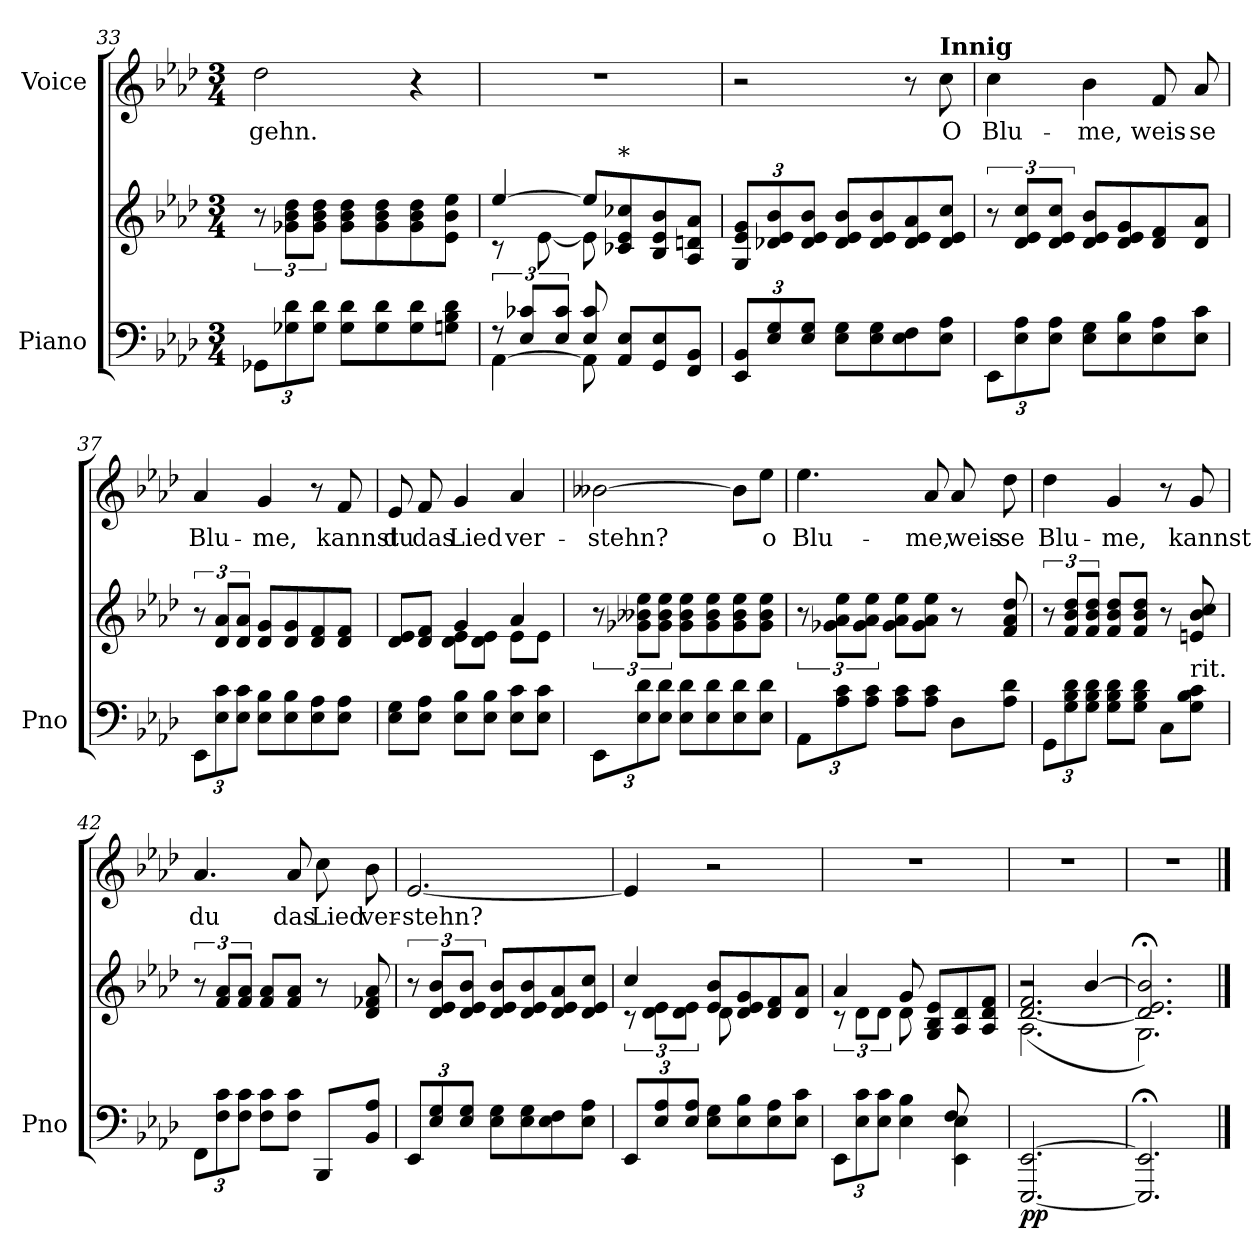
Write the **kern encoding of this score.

**kern	**kern	**dynam	**kern	**text
*part2	*part2	*part2	*part1	*part1
*staff3	*staff2	*staff2/3	*staff1	*staff1
*I"Piano	*	*	*I"Voice	*
*I'Pno	*	*	*	*
*clefF4	*clefG2	*	*clefG2	*
*k[b-e-a-d-]	*k[b-e-a-d-]	*	*k[b-e-a-d-]	*
*M3/4	*M3/4	*	*M3/4	*
*Xbrackettup	*	*	*	*
=33	=33	=33	=33	=33
12GG-X\L	12r	.	2dd-\	-gehn.
12G-X\ 12d-\	12g-X\ 12b-\ 12dd-\L	.	.	.
12G-\ 12d-\J	12g-\ 12b-\ 12dd-\J	.	.	.
8G-\ 8d-\L	8g-\ 8b-\ 8dd-\L	.	.	.
8G-\ 8d-\	8g-\ 8b-\ 8dd-\	.	.	.
8G-\ 8d-\	8g-\ 8b-\ 8dd-\	.	4r	.
8Gn\ 8B-\ 8d-\J	8e-\ 8b-\ 8ee-\J	.	.	.
=34	=34	=34	=34	=34
*brackettup	*	*	*	*
*^	*^	*	*	*
*	*^	*	*	*	*	*
12r	4ryy	[4AA-\	[4ee-/	8r	.	2.r	.
12E-/ 12c-X/L	.	.	.	.	.	.	.
.	.	.	.	[8e-\	.	.	.
12E-/ 12c-/J	.	.	.	.	.	.	.
8E-/ 8c-/	8AA-\]	2ryy	8ee-/L]	8e-\]	.	.	.
!	!	!	!LO:TX:a:t=*	!	!	!	!
8AA-/ 8E-/L	4.ryy	.	8c-X/ 8e-/ 8cc-i/	4.ryy	.	.	.
8GG/ 8E-/	.	.	8B-/ 8e-/ 8b-/	.	.	.	.
8FF/ 8BB-/J	.	.	8A-/ 8dn/ 8a-/J	.	.	.	.
*v	*v	*v	*	*	*	*	*
*	*v	*v	*	*	*
=35	=35	=35	=35	=35
*	*Xbrackettup	*	*	*
12EE-/ 12BB-/L	12G/ 12e-/ 12g/L	.	2r	.
12E-/ 12G/	12d-X/ 12e-/ 12b-/	.	.	.
12E-/ 12G/J	12d-/ 12e-/ 12b-/J	.	.	.
8E-\ 8G\L	8d-/ 8e-/ 8b-/L	.	.	.
8E-\ 8G\	8d-/ 8e-/ 8b-/	.	.	.
8E-\ 8F\	8d-/ 8e-/ 8a-/	.	8r	.
!	!	!	!LO:TX:a:B:t=Innig	!
8E-\ 8A-\J	8d-/ 8e-/ 8cc/J	.	8cc\	O
=36	=36	=36	=36	=36
*Xbrackettup	*brackettup	*	*	*
12EE-\L	12r	.	4cc\	Blu-
12E-\ 12A-\	12d-/ 12e-/ 12cc/L	.	.	.
12E-\ 12A-\J	12d-/ 12e-/ 12cc/J	.	.	.
8E-\ 8G\L	8d-/ 8e-/ 8b-/L	.	4b-\	-me,
8E-\ 8B-\	8d-/ 8e-/ 8g/	.	.	.
8E-\ 8A-\	8d-/ 8f/	.	8f/	weis-
8E-\ 8c\J	8d-/ 8a-/J	.	8a-/	-se
=37	=37	=37	=37	=37
12EE-\L	12r	.	4a-/	Blu-
12E-\ 12c\	12d-/ 12a-/L	.	.	.
12E-\ 12c\J	12d-/ 12a-/J	.	.	.
8E-\ 8B-\L	8d-/ 8g/L	.	4g/	-me,
8E-\ 8B-\	8d-/ 8g/	.	.	.
8E-\ 8A-\	8d-/ 8f/	.	8r	.
8E-\ 8A-\J	8d-/ 8f/J	.	8f/	kannst
=38	=38	=38	=38	=38
*	*^	*	*	*
8E-\ 8G\L	8d-/ 8e-/L	4ryy	.	8e-/	du
8E-\ 8A-\J	8d-/ 8f/J	.	.	8f/	das
8E-\ 8B-\L	4g/	8d-\ 8e-\L	.	4g/	Lied
8E-\ 8B-\J	.	8d-\ 8e-\J	.	.	.
8E-\ 8c\L	4a-/	8e-\L	.	4a-/	ver-
8E-\ 8c\J	.	8e-\J	.	.	.
*	*v	*v	*	*	*
=39	=39	=39	=39	=39
*brackettup	*	*	*	*
12EE-/L	12r	.	[2b--X\	-stehn?
12E-\ 12d-\	12g-X\ 12b--X\ 12ee-\L	.	.	.
12E-\ 12d-\J	12g-\ 12b--\ 12ee-\J	.	.	.
8E-\ 8d-\L	8g-\ 8b--\ 8ee-\L	.	.	.
8E-\ 8d-\	8g-\ 8b--\ 8ee-\	.	.	.
8E-\ 8d-\	8g-\ 8b--\ 8ee-\	.	8b--\L]	.
8E-\ 8d-\J	8g-\ 8b--\ 8ee-\J	.	8ee-\J	o
=40	=40	=40	=40	=40
*Xbrackettup	*	*	*	*
12AA-\L	12r	.	4.ee-\	Blu-
12A-\ 12c\	12g-X\ 12a-\ 12ee-\L	.	.	.
12A-\ 12c\J	12g-\ 12a-\ 12ee-\J	.	.	.
8A-\ 8c\L	8g-\ 8a-\ 8ee-\L	.	.	.
8A-\ 8c\J	8g-\ 8a-\ 8ee-\J	.	8a-/	-me,
8D-\L	8r	.	8a-/	weis-
8A-\ 8d-\J	8f/ 8a-/ 8dd-/	.	8dd-\	-se
=41	=41	=41	=41	=41
12GG\L	12r	.	4dd-\	Blu-
12G\ 12B-\ 12d-\	12f/ 12b-/ 12dd-/L	.	.	.
12G\ 12B-\ 12d-\J	12f/ 12b-/ 12dd-/J	.	.	.
8G\ 8B-\ 8d-\L	8f/ 8b-/ 8dd-/L	.	4g/	-me,
8G\ 8B-\ 8d-\J	8f/ 8b-/ 8dd-/J	.	.	.
8C\L	8r	.	8r	.
!LO:TX:a:t=rit.	!	!	!	!
8G\ 8B-\ 8c\J	8en/ 8b-/ 8cc/	.	8g/	kannst
=42	=42	=42	=42	=42
12FF\L	12r	.	4.a-/	du
12F\ 12c\	12f/ 12a-/L	.	.	.
12F\ 12c\J	12f/ 12a-/J	.	.	.
8F\ 8c\L	8f/ 8a-/L	.	.	.
8F\ 8c\J	8f/ 8a-/J	.	8a-/	das
8BBB-/L	8r	.	8cc\	Lied
8BB-/ 8A-/J	8d-/ 8f-X/ 8a-/	.	8b-\	ver-
=43	=43	=43	=43	=43
*brackettup	*	*	*	*
12EE-/L	12r	.	[2.e-/	-stehn?
12E-/ 12G/	12d-/ 12e-/ 12b-/L	.	.	.
12E-/ 12G/J	12d-/ 12e-/ 12b-/J	.	.	.
8E-\ 8G\L	8d-/ 8e-/ 8b-/L	.	.	.
8E-\ 8G\	8d-/ 8e-/ 8b-/	.	.	.
8E-\ 8F\	8d-/ 8e-/ 8a-/	.	.	.
8E-\ 8A-\J	8d-/ 8e-/ 8cc/J	.	.	.
=44	=44	=44	=44	=44
*	*^	*	*	*
12EE-/L	4cc/	12r	.	4e-/]	.
12E-/ 12A-/	.	12d-\ 12e-\L	.	.	.
12E-/ 12A-/J	.	12d-\ 12e-\J	.	.	.
8E-\ 8G\L	8e-/ 8b-/L	8d-\	.	2r	.
8E-\ 8B-\	8d-/ 8e-/ 8g/	8ryy	.	.	.
8E-\ 8A-\	8d-/ 8f/	4ryy	.	.	.
8E-\ 8c\J	8d-/ 8a-/J	.	.	.	.
=45	=45	=45	=45	=45	=45
*Xbrackettup	*	*	*	*	*
*^	*	*	*	*	*
12EE-\L	4ryy	4a-/	12r	.	2.r	.
12E-\ 12c\	.	.	12d-\L	.	.	.
12E-\ 12c\J	.	.	12d-\J	.	.	.
4E-\ 4B-\	4ryy	8g/	8d-\	.	.	.
.	.	8G/ 8B-/ 8e-/L	8ryy	.	.	.
4EE-\ 4E-\	8F/	8A-/ 8d-/	4ryy	.	.	.
.	8ryy	8A-/ 8d-/ 8f/J	.	.	.	.
=46	=46	=46	=46	=46	=46	=46
*	*	*	*^	*	*	*
!	!	!	!	!	!LO:DY:b=2	!	!
*v	*v	*	*	*	*	*	*
[2.EEE-/ [2.EE-/	2r	([2.d-/ 2.f/	2.A-\	pp	2.r	.
.	[4b-/	.	.	.	.	.
*	*	*v	*v	*	*	*
=47	=47	=47	=47	=47	=47
2.EEE-/]; 2.EE-/];	2.d-/];< 2.e-/;< 2.b-/];<)	2.G\	.	2.r	.
*	*v	*v	*	*	*
==	==	==	==	==
*-	*-	*-	*-	*-
